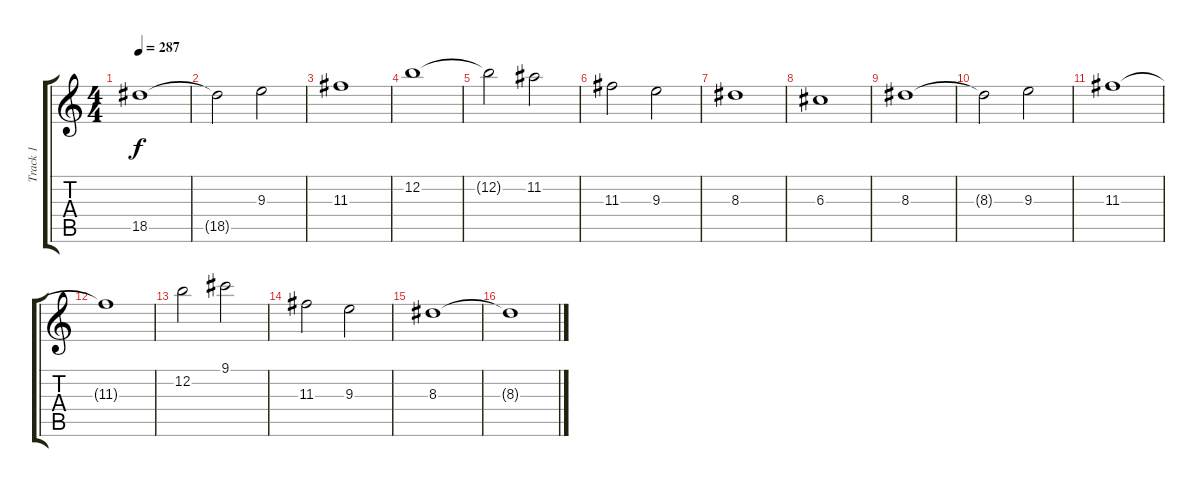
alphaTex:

\track ("Track 1" "Track 1") {instrument overdrivenguitar}
\staff {score tabs}
\tuning (E4 B3 G3 D3 A2 E2) {hide}
\ts (4 4)
\tempo 287
\clef g2
\ks c
18.5.1{dy f} |
18.5{t}.2 9.3.2 |
11.3.1 |
12.2.1 |
12.2{t}.2 11.2.2 |
11.3.2 9.3.2 |
8.3.1 |
6.3.1 |
8.3.1 |
8.3{t}.2 9.3.2 |
11.3.1 |
11.3{t}.1 |
12.2.2 9.1.2 |
11.3.2 9.3.2 |
8.3.1 |
8.3{t}.1
